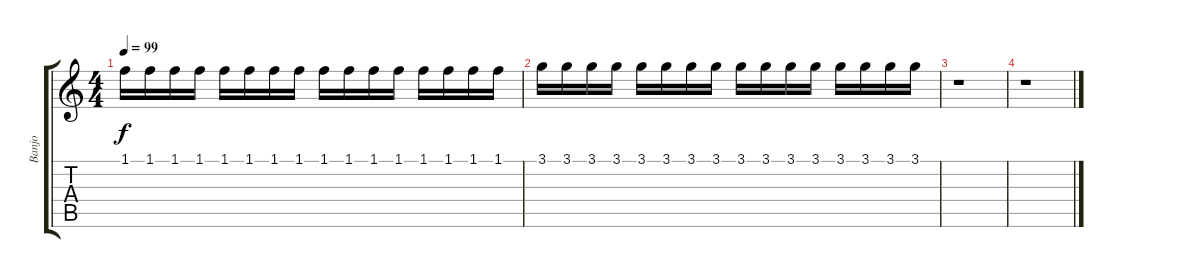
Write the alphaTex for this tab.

\track ("Banjo" "Banjo") {instrument banjo}
\staff {score tabs}
\tuning (E4 B3 G3 D3 A2 E2) {hide}
\displaytranspose 12
\ts (4 4)
\tempo 99
\clef g2
\ks c
1.1.16{dy f} 1.1.16 1.1.16 1.1.16 1.1.16 1.1.16 1.1.16 1.1.16 1.1.16 1.1.16 1.1.16 1.1.16 1.1.16 1.1.16 1.1.16 1.1.16 |
3.1.16 3.1.16 3.1.16 3.1.16 3.1.16 3.1.16 3.1.16 3.1.16 3.1.16 3.1.16 3.1.16 3.1.16 3.1.16 3.1.16 3.1.16 3.1.16 |
r.1 |
r.1
